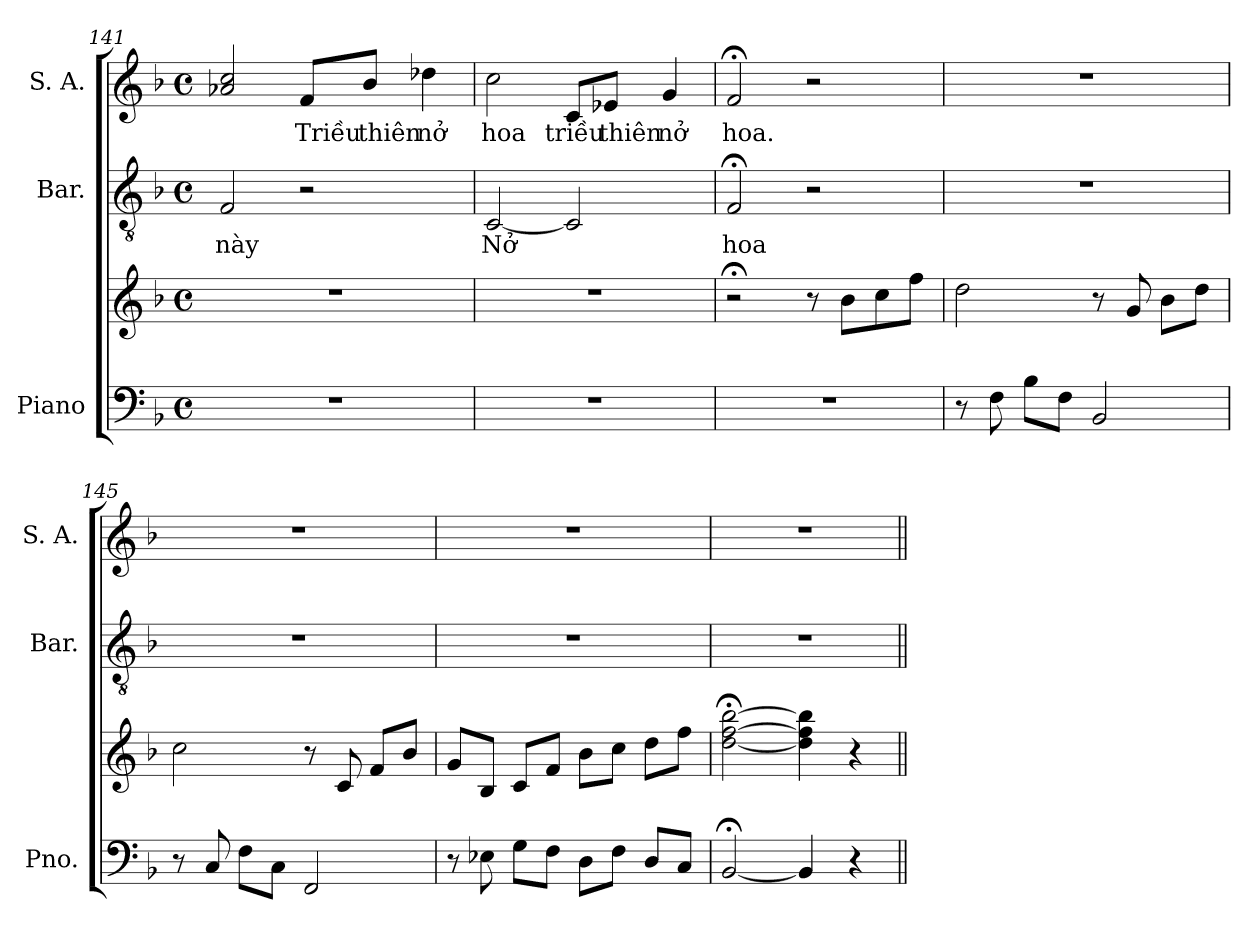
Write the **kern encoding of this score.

**kern	**kern	**kern	**text	**kern	**text
*part3	*part3	*part2	*part2	*part1	*part1
*staff4	*staff3	*staff2	*staff2	*staff1	*staff1
*I"Piano	*	*I"Bar.	*	*I"S. A.	*
*I'Pno.	*	*I'Bar.	*	*I'S. A.	*
*clefF4	*clefG2	*clefGv2	*	*clefG2	*
*k[b-]	*k[b-]	*k[b-]	*	*k[b-]	*
*M4/4	*M4/4	*M4/4	*	*M4/4	*
*met(c)	*met(c)	*met(c)	*	*met(c)	*
=141	=141	=141	=141	=141	=141
!	!	!	!LO:LY:b	!	!
1r	1r	2F/	này	2a-X/ 2cc/	.
!	!	!	!	!	!LO:LY:b
.	.	2r	.	8f/L	Triều
!	!	!	!	!	!LO:LY:b
.	.	.	.	8b-/J	thiên
!	!	!	!	!	!LO:LY:b
.	.	.	.	4dd-X\	nở
=142	=142	=142	=142	=142	=142
!	!	!	!LO:LY:b	!	!LO:LY:b
1r	1r	[2C/	Nở	2cc\	hoa
!	!	!	!	!	!LO:LY:b
.	.	2C/]	.	8c/L	triều
!	!	!	!	!	!LO:LY:b
.	.	.	.	8e-X/J	thiên
!	!	!	!	!	!LO:LY:b
.	.	.	.	4g/	nở
=143	=143	=143	=143	=143	=143
!	!	!	!LO:LY:b	!	!LO:LY:b
1r	2r;<	2F;<Z/	hoa	2f;<Z/	hoa.
.	8r	2r	.	2r	.
.	8b-\L	.	.	.	.
.	8cc\	.	.	.	.
.	8ff\J	.	.	.	.
!!LO:PB:g=z
=144	=144	=144	=144	=144	=144
!!LO:REH:place=s1:a:B:fs=14:t=V
*	*	*	*	*MM72	*
8r	2dd\	1r	.	1r	.
8F\	.	.	.	.	.
8B-\L	.	.	.	.	.
8F\J	.	.	.	.	.
2BB-/	8r	.	.	.	.
.	8g/	.	.	.	.
.	8b-\L	.	.	.	.
.	8dd\J	.	.	.	.
=145	=145	=145	=145	=145	=145
8r	2cc\	1r	.	1r	.
8C/	.	.	.	.	.
8F\L	.	.	.	.	.
8C\J	.	.	.	.	.
2FF/	8r	.	.	.	.
.	8c/	.	.	.	.
.	8f/L	.	.	.	.
.	8b-/J	.	.	.	.
=146	=146	=146	=146	=146	=146
8r	8g/L	1r	.	1r	.
8E-X\	8B-/J	.	.	.	.
8G\L	8c/L	.	.	.	.
8F\J	8f/J	.	.	.	.
8D\L	8b-\L	.	.	.	.
8F\J	8cc\J	.	.	.	.
8D/L	8dd\L	.	.	.	.
8C/J	8ff\J	.	.	.	.
=147	=147	=147	=147	=147	=147
[2BB-;</	[2dd\;< [2ff\;< [2bb-\;<	1r	.	1r	.
4BB-/]	4dd\] 4ff\] 4bb-\]	.	.	.	.
4r	4r	.	.	.	.
=||	=||	=||	=||	=||	=||
*-	*-	*-	*-	*-	*-
